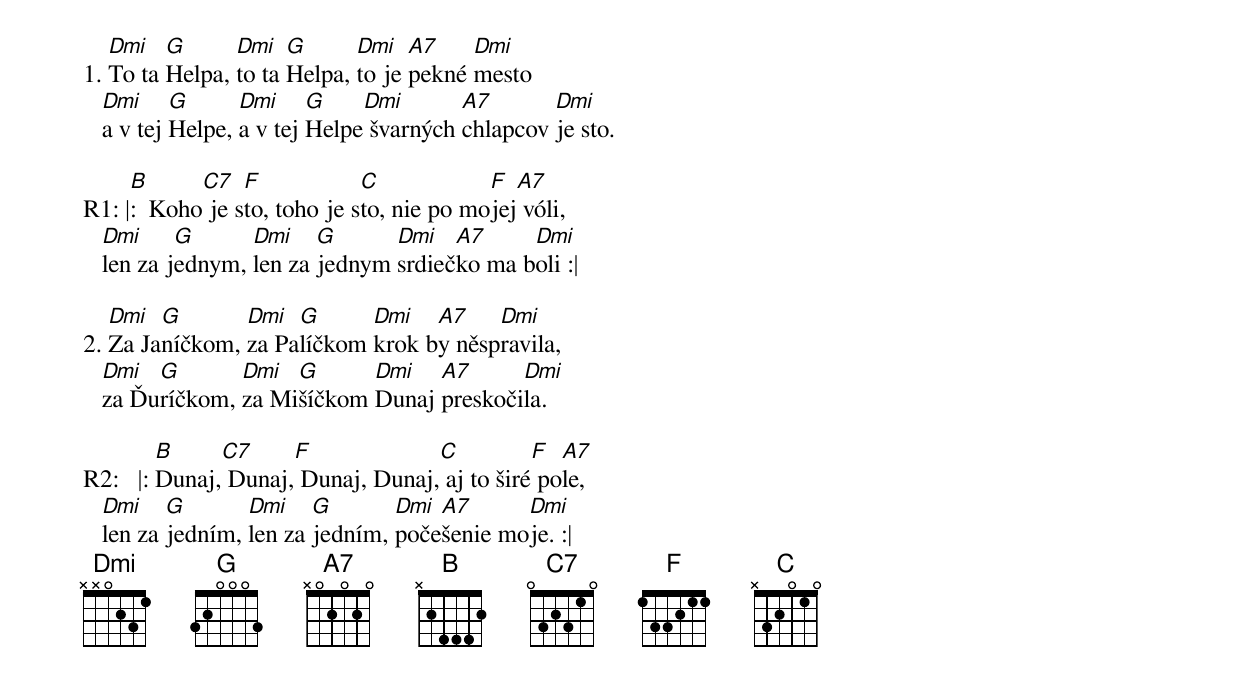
   Dmi   G      Dmi   G      Dmi   A7    Dmi
1. To ta Helpa, to ta Helpa, to je pekné mesto
   Dmi     G      Dmi     G    Dmi       A7       Dmi
   a v tej Helpe, a v tej Helpe švarných chlapcov je sto.

     B      C7   F            C            F  A7
R1: |:  Koho je sto, toho je sto, nie po mojej vóli,
   Dmi     G      Dmi    G      Dmi   A7     Dmi
   len za jednym, len za jednym srdiečko ma boli :|

   Dmi  G       Dmi  G      Dmi   A7    Dmi
2. Za Janíčkom, za Palíčkom krok by něspravila,
   Dmi  G       Dmi  G      Dmi   A7      Dmi
   za Ďuríčkom, za Mišíčkom Dunaj preskočila.

         B     C7     F             C          F  A7
R2:   |: Dunaj, Dunaj, Dunaj, Dunaj, aj to širé pole,
   Dmi    G       Dmi    G       Dmi A7      Dmi
   len za jedním, len za jedním, počešenie moje. :|
